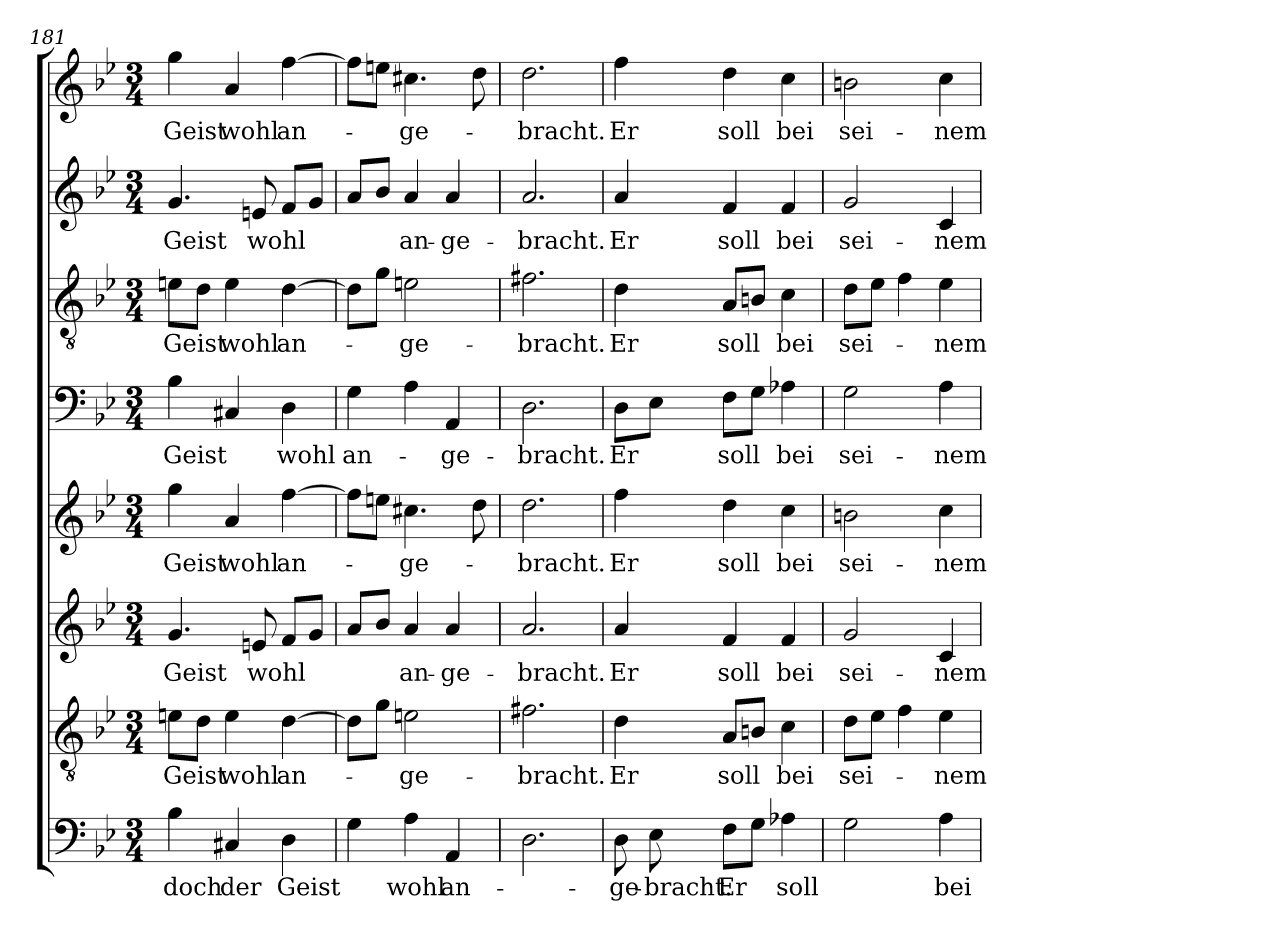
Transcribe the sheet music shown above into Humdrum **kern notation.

**kern	**text	**kern	**text	**kern	**text	**kern	**text	**kern	**text	**kern	**text	**kern	**text	**kern	**text
*part8	*part8	*part7	*part7	*part6	*part6	*part5	*part5	*part4	*part4	*part3	*part3	*part2	*part2	*part1	*part1
*staff8	*staff8	*staff7	*staff7	*staff6	*staff6	*staff5	*staff5	*staff4	*staff4	*staff3	*staff3	*staff2	*staff2	*staff1	*staff1
*clefF4	*	*clefGv2	*	*clefG2	*	*clefG2	*	*clefF4	*	*clefGv2	*	*clefG2	*	*clefG2	*
*k[b-e-]	*	*k[b-e-]	*	*k[b-e-]	*	*k[b-e-]	*	*k[b-e-]	*	*k[b-e-]	*	*k[b-e-]	*	*k[b-e-]	*
*B-:	*	*B-:	*	*B-:	*	*B-:	*	*B-:	*	*B-:	*	*B-:	*	*B-:	*
*M3/4	*	*M3/4	*	*M3/4	*	*M3/4	*	*M3/4	*	*M3/4	*	*M3/4	*	*M3/4	*
=181	=181	=181	=181	=181	=181	=181	=181	=181	=181	=181	=181	=181	=181	=181	=181
!	!LO:LY:b	!	!LO:LY:b	!	!LO:LY:b	!	!LO:LY:b	!	!LO:LY:b	!	!LO:LY:b	!	!LO:LY:b	!	!LO:LY:b
4B-\	doch	8en\L	Geist	4.g/	Geist	4gg\	Geist	4B-\	Geist	8en\L	Geist	4.g/	Geist	4gg\	Geist
.	.	8d\J	.	.	.	.	.	.	.	8d\J	.	.	.	.	.
!	!LO:LY:b	!	!LO:LY:b	!	!	!	!LO:LY:b	!	!	!	!LO:LY:b	!	!	!	!LO:LY:b
4C#X/	der	4e\	wohl	.	.	4a/	wohl	4C#X/	.	4e\	wohl	.	.	4a/	wohl
!	!	!	!	!	!LO:LY:b	!	!	!	!	!	!	!	!LO:LY:b	!	!
.	.	.	.	8en/	wohl	.	.	.	.	.	.	8en/	wohl	.	.
!	!LO:LY:b	!	!LO:LY:b	!	!	!	!LO:LY:b	!	!LO:LY:b	!	!LO:LY:b	!	!	!	!LO:LY:b
4D\	Geist	[4d\	an-	8f/L	.	[4ff\	an-	4D\	wohl	[4d\	an-	8f/L	.	[4ff\	an-
.	.	.	.	8g/J	.	.	.	.	.	.	.	8g/J	.	.	.
=182	=182	=182	=182	=182	=182	=182	=182	=182	=182	=182	=182	=182	=182	=182	=182
!	!	!	!	!	!	!	!	!	!LO:LY:b	!	!	!	!	!	!
4G\	.	8d\L]	.	8a/L	.	8ff\L]	.	4G\	an-	8d\L]	.	8a/L	.	8ff\L]	.
.	.	8g\J	.	8b-/J	.	8een\J	.	.	.	8g\J	.	8b-/J	.	8een\J	.
!	!LO:LY:b	!	!LO:LY:b	!	!LO:LY:b	!	!LO:LY:b	!	!	!	!LO:LY:b	!	!LO:LY:b	!	!LO:LY:b
4A\	wohl	2en\	-ge-	4a/	an-	4.cc#X\	-ge-	4A\	.	2en\	-ge-	4a/	an-	4.cc#X\	-ge-
!	!LO:LY:b	!	!	!	!LO:LY:b	!	!	!	!LO:LY:b	!	!	!	!LO:LY:b	!	!
4AA/	an-	.	.	4a/	-ge-	.	.	4AA/	-ge-	.	.	4a/	-ge-	.	.
.	.	.	.	.	.	8dd\	.	.	.	.	.	.	.	8dd\	.
!!LO:LB:g=z
=183	=183	=183	=183	=183	=183	=183	=183	=183	=183	=183	=183	=183	=183	=183	=183
!	!	!	!LO:LY:b	!	!LO:LY:b	!	!LO:LY:b	!	!LO:LY:b	!	!LO:LY:b	!	!LO:LY:b	!	!LO:LY:b
2.D\	.	2.f#X\	-bracht.	2.a/	-bracht.	2.dd\	-bracht.	2.D\	-bracht.	2.f#X\	-bracht.	2.a/	-bracht.	2.dd\	-bracht.
=184	=184	=184	=184	=184	=184	=184	=184	=184	=184	=184	=184	=184	=184	=184	=184
!	!LO:LY:b	!	!LO:LY:b	!	!LO:LY:b	!	!LO:LY:b	!	!LO:LY:b	!	!LO:LY:b	!	!LO:LY:b	!	!LO:LY:b
8D\	-ge-	4d\	Er	4a/	Er	4ff\	Er	8D\L	Er	4d\	Er	4a/	Er	4ff\	Er
!	!LO:LY:b	!	!	!	!	!	!	!	!	!	!	!	!	!	!
8E-\	-bracht.	.	.	.	.	.	.	8E-\J	.	.	.	.	.	.	.
!	!LO:LY:b	!	!LO:LY:b	!	!LO:LY:b	!	!LO:LY:b	!	!LO:LY:b	!	!LO:LY:b	!	!LO:LY:b	!	!LO:LY:b
8F\L	Er	8A/L	soll	4f/	soll	4dd\	soll	8F\L	soll	8A/L	soll	4f/	soll	4dd\	soll
8G\J	.	8Bn/J	.	.	.	.	.	8G\J	.	8Bn/J	.	.	.	.	.
!	!LO:LY:b	!	!LO:LY:b	!	!LO:LY:b	!	!LO:LY:b	!	!LO:LY:b	!	!LO:LY:b	!	!LO:LY:b	!	!LO:LY:b
4A-X\	soll	4c\	bei	4f/	bei	4cc\	bei	4A-X\	bei	4c\	bei	4f/	bei	4cc\	bei
=185	=185	=185	=185	=185	=185	=185	=185	=185	=185	=185	=185	=185	=185	=185	=185
!	!	!	!LO:LY:b	!	!LO:LY:b	!	!LO:LY:b	!	!LO:LY:b	!	!LO:LY:b	!	!LO:LY:b	!	!LO:LY:b
2G\	.	8d\L	sei-	2g/	sei-	2bn\	sei-	2G\	sei-	8d\L	sei-	2g/	sei-	2bn\	sei-
.	.	8e-\J	.	.	.	.	.	.	.	8e-\J	.	.	.	.	.
.	.	4f\	.	.	.	.	.	.	.	4f\	.	.	.	.	.
!	!LO:LY:b	!	!LO:LY:b	!	!LO:LY:b	!	!LO:LY:b	!	!LO:LY:b	!	!LO:LY:b	!	!LO:LY:b	!	!LO:LY:b
4A\	bei	4e-\	-nem	4c/	-nem	4cc\	-nem	4A\	-nem	4e-\	-nem	4c/	-nem	4cc\	-nem
=	=	=	=	=	=	=	=	=	=	=	=	=	=	=	=
*-	*-	*-	*-	*-	*-	*-	*-	*-	*-	*-	*-	*-	*-	*-	*-
